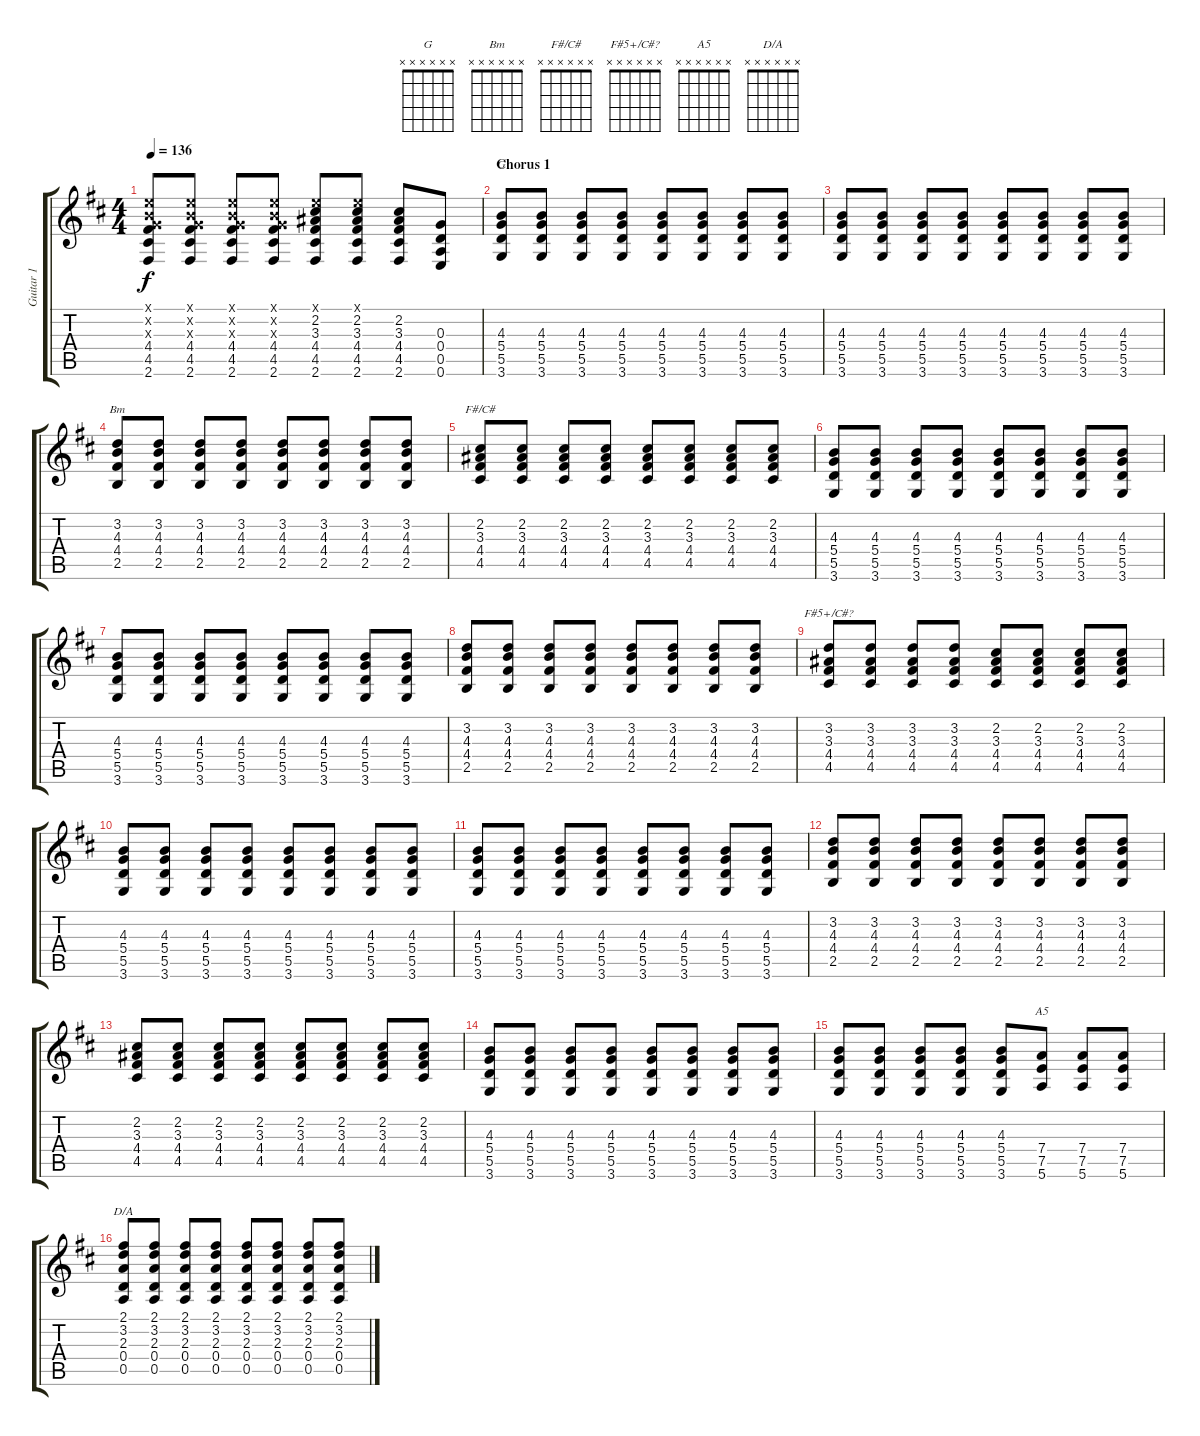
\track ("Guitar 1" "Guitar 1") {instrument distortionguitar}
\staff {score tabs}
\tuning (E4 B3 G3 D3 A2 E2) {hide}
\chord ("G" x x x x x x)
\chord ("Bm" x x x x x x)
\chord ("F#/C#" x x x x x x)
\chord ("F#5+/C#?" x x x x x x)
\chord ("A5" x x x x x x)
\chord ("D/A" x x x x x x)
\ts (4 4)
\tempo 136
\clef g2
\ks d
(0.1{x} 0.2{x} 0.3{x} 4.4 4.5 2.6).8{dy f} (0.1{x} 0.2{x} 0.3{x} 4.4 4.5 2.6).8 (0.1{x} 0.2{x} 0.3{x} 4.4 4.5 2.6).8 (0.1{x} 0.2{x} 0.3{x} 4.4 4.5 2.6).8 (0.1{x} 2.2 3.3 4.4 4.5 2.6).8 (0.1{x} 2.2 3.3 4.4 4.5 2.6).8 (2.2 3.3 4.4 4.5 2.6).8 (0.3 0.4 0.5 0.6).8 |
\section ("" "Chorus 1")
(4.3 5.4 5.5 3.6).8{ch "G"} (4.3 5.4 5.5 3.6).8 (4.3 5.4 5.5 3.6).8 (4.3 5.4 5.5 3.6).8 (4.3 5.4 5.5 3.6).8 (4.3 5.4 5.5 3.6).8 (4.3 5.4 5.5 3.6).8 (4.3 5.4 5.5 3.6).8 |
(4.3 5.4 5.5 3.6).8 (4.3 5.4 5.5 3.6).8 (4.3 5.4 5.5 3.6).8 (4.3 5.4 5.5 3.6).8 (4.3 5.4 5.5 3.6).8 (4.3 5.4 5.5 3.6).8 (4.3 5.4 5.5 3.6).8 (4.3 5.4 5.5 3.6).8 |
(3.2 4.3 4.4 2.5).8{ch "Bm"} (3.2 4.3 4.4 2.5).8 (3.2 4.3 4.4 2.5).8 (3.2 4.3 4.4 2.5).8 (3.2 4.3 4.4 2.5).8 (3.2 4.3 4.4 2.5).8 (3.2 4.3 4.4 2.5).8 (3.2 4.3 4.4 2.5).8 |
(2.2 3.3 4.4 4.5).8{ch "F#/C#"} (2.2 3.3 4.4 4.5).8 (2.2 3.3 4.4 4.5).8 (2.2 3.3 4.4 4.5).8 (2.2 3.3 4.4 4.5).8 (2.2 3.3 4.4 4.5).8 (2.2 3.3 4.4 4.5).8 (2.2 3.3 4.4 4.5).8 |
(4.3 5.4 5.5 3.6).8 (4.3 5.4 5.5 3.6).8 (4.3 5.4 5.5 3.6).8 (4.3 5.4 5.5 3.6).8 (4.3 5.4 5.5 3.6).8 (4.3 5.4 5.5 3.6).8 (4.3 5.4 5.5 3.6).8 (4.3 5.4 5.5 3.6).8 |
(4.3 5.4 5.5 3.6).8 (4.3 5.4 5.5 3.6).8 (4.3 5.4 5.5 3.6).8 (4.3 5.4 5.5 3.6).8 (4.3 5.4 5.5 3.6).8 (4.3 5.4 5.5 3.6).8 (4.3 5.4 5.5 3.6).8 (4.3 5.4 5.5 3.6).8 |
(3.2 4.3 4.4 2.5).8 (3.2 4.3 4.4 2.5).8 (3.2 4.3 4.4 2.5).8 (3.2 4.3 4.4 2.5).8 (3.2 4.3 4.4 2.5).8 (3.2 4.3 4.4 2.5).8 (3.2 4.3 4.4 2.5).8 (3.2 4.3 4.4 2.5).8 |
(3.2 3.3 4.4 4.5).8{ch "F#5+/C#?"} (3.2 3.3 4.4 4.5).8 (3.2 3.3 4.4 4.5).8 (3.2 3.3 4.4 4.5).8 (2.2 3.3 4.4 4.5).8 (2.2 3.3 4.4 4.5).8 (2.2 3.3 4.4 4.5).8 (2.2 3.3 4.4 4.5).8 |
(4.3 5.4 5.5 3.6).8 (4.3 5.4 5.5 3.6).8 (4.3 5.4 5.5 3.6).8 (4.3 5.4 5.5 3.6).8 (4.3 5.4 5.5 3.6).8 (4.3 5.4 5.5 3.6).8 (4.3 5.4 5.5 3.6).8 (4.3 5.4 5.5 3.6).8 |
(4.3 5.4 5.5 3.6).8 (4.3 5.4 5.5 3.6).8 (4.3 5.4 5.5 3.6).8 (4.3 5.4 5.5 3.6).8 (4.3 5.4 5.5 3.6).8 (4.3 5.4 5.5 3.6).8 (4.3 5.4 5.5 3.6).8 (4.3 5.4 5.5 3.6).8 |
(3.2 4.3 4.4 2.5).8 (3.2 4.3 4.4 2.5).8 (3.2 4.3 4.4 2.5).8 (3.2 4.3 4.4 2.5).8 (3.2 4.3 4.4 2.5).8 (3.2 4.3 4.4 2.5).8 (3.2 4.3 4.4 2.5).8 (3.2 4.3 4.4 2.5).8 |
(2.2 3.3 4.4 4.5).8 (2.2 3.3 4.4 4.5).8 (2.2 3.3 4.4 4.5).8 (2.2 3.3 4.4 4.5).8 (2.2 3.3 4.4 4.5).8 (2.2 3.3 4.4 4.5).8 (2.2 3.3 4.4 4.5).8 (2.2 3.3 4.4 4.5).8 |
(4.3 5.4 5.5 3.6).8 (4.3 5.4 5.5 3.6).8 (4.3 5.4 5.5 3.6).8 (4.3 5.4 5.5 3.6).8 (4.3 5.4 5.5 3.6).8 (4.3 5.4 5.5 3.6).8 (4.3 5.4 5.5 3.6).8 (4.3 5.4 5.5 3.6).8 |
(4.3 5.4 5.5 3.6).8 (4.3 5.4 5.5 3.6).8 (4.3 5.4 5.5 3.6).8 (4.3 5.4 5.5 3.6).8 (4.3 5.4 5.5 3.6).8 (7.4 7.5 5.6).8{ch "A5"} (7.4 7.5 5.6).8 (7.4 7.5 5.6).8 |
(2.1 3.2 2.3 0.4 0.5).8{ch "D/A"} (2.1 3.2 2.3 0.4 0.5).8 (2.1 3.2 2.3 0.4 0.5).8 (2.1 3.2 2.3 0.4 0.5).8 (2.1 3.2 2.3 0.4 0.5).8 (2.1 3.2 2.3 0.4 0.5).8 (2.1 3.2 2.3 0.4 0.5).8 (2.1 3.2 2.3 0.4 0.5).8
